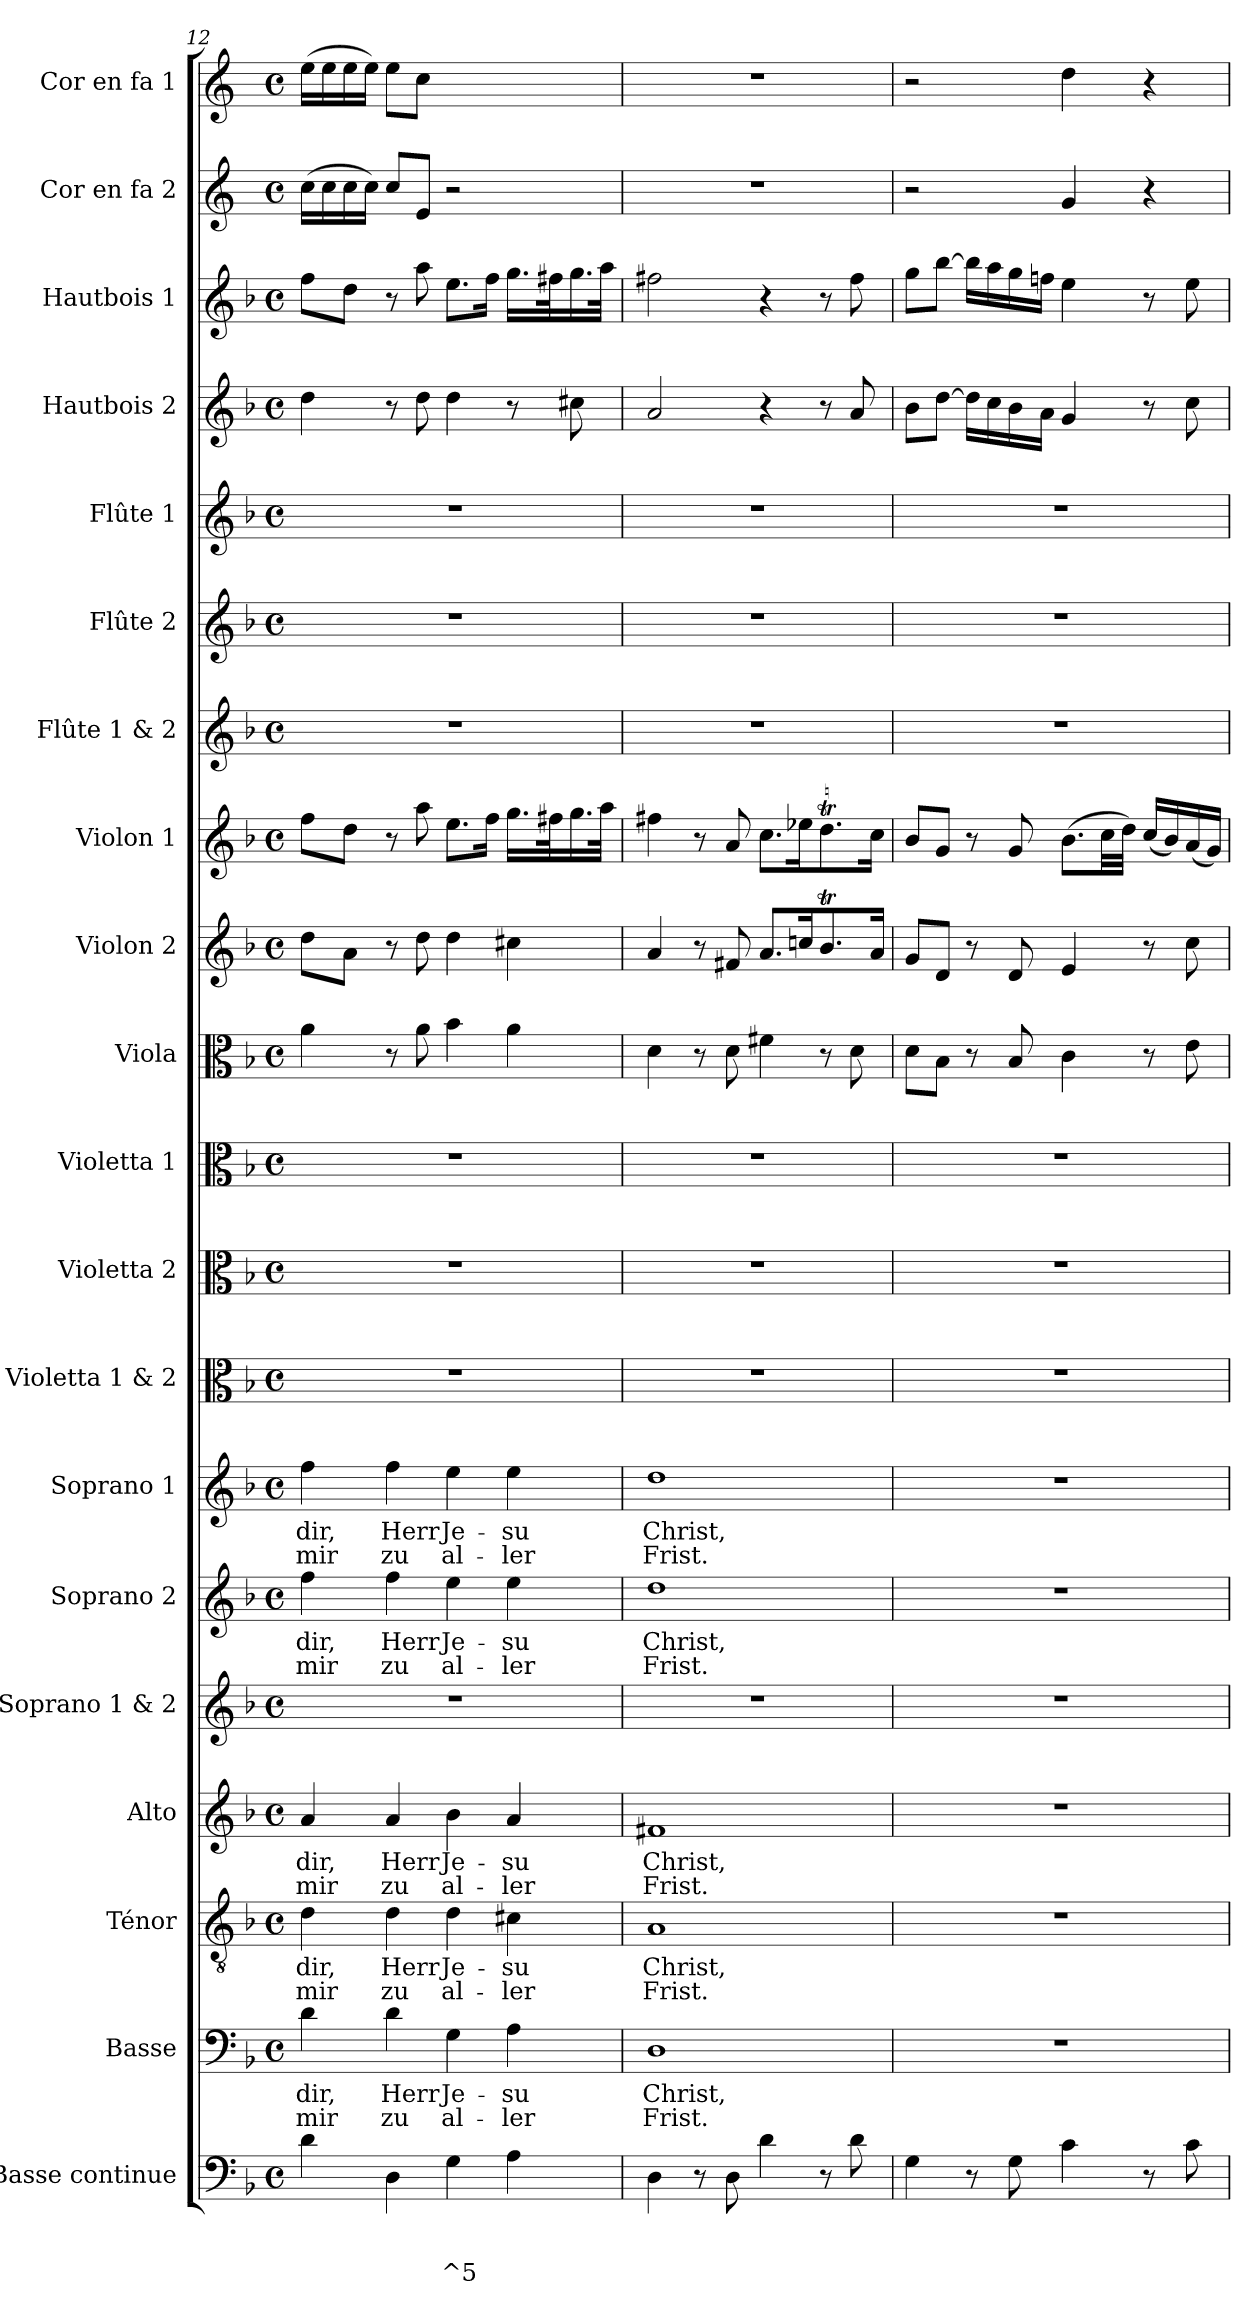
**kern	**text	**text	**text	**kern	**text	**text	**kern	**text	**text	**kern	**text	**text	**kern	**kern	**text	**text	**kern	**text	**text	**kern	**kern	**kern	**kern	**kern	**kern	**kern	**kern	**kern	**kern	**kern	**kern	**kern
*part20	*part20	*part20	*part20	*part19	*part19	*part19	*part18	*part18	*part18	*part17	*part17	*part17	*part16	*part15	*part15	*part15	*part14	*part14	*part14	*part13	*part12	*part11	*part10	*part9	*part8	*part7	*part6	*part5	*part4	*part3	*part2	*part1
*staff20	*staff20	*staff20	*staff20	*staff19	*staff19	*staff19	*staff18	*staff18	*staff18	*staff17	*staff17	*staff17	*staff16	*staff15	*staff15	*staff15	*staff14	*staff14	*staff14	*staff13	*staff12	*staff11	*staff10	*staff9	*staff8	*staff7	*staff6	*staff5	*staff4	*staff3	*staff2	*staff1
*I"Basse continue	*	*	*	*I"Basse	*	*	*I"Ténor	*	*	*I"Alto	*	*	*I"Soprano 1 & 2	*I"Soprano 2	*	*	*I"Soprano 1	*	*	*I"Violetta 1 & 2	*I"Violetta 2	*I"Violetta 1	*I"Viola	*I"Violon 2	*I"Violon 1	*I"Flûte 1 & 2	*I"Flûte 2	*I"Flûte 1	*I"Hautbois 2	*I"Hautbois 1	*I"Cor en fa 2	*I"Cor en fa 1
*I'BC	*	*	*	*I'Bas	*	*	*I'T	*	*	*I'A	*	*	*	*I'S 2	*	*	*I'S 1	*	*	*	*I'Vta 2	*I'Vta 1	*I'Vla	*I'Vln 2	*I'Vln 1	*	*I'Fl 2	*I'Fl 1	*I'Hb 2	*I'Hb 1	*I'Cor 2	*I'Cor 1
*clefF4	*	*	*	*clefF4	*	*	*clefGv2	*	*	*clefG2	*	*	*clefG2	*clefG2	*	*	*clefG2	*	*	*clefC3	*clefC3	*clefC3	*clefC3	*clefG2	*clefG2	*clefG2	*clefG2	*clefG2	*clefG2	*clefG2	*clefG2	*clefG2
*ITrd7c12	*	*	*	*	*	*	*	*	*	*	*	*	*	*	*	*	*	*	*	*	*	*	*	*	*	*	*	*	*	*	*ITrd4c7	*ITrd4c7
*k[b-]	*	*	*	*k[b-]	*	*	*k[b-]	*	*	*k[b-]	*	*	*k[b-]	*k[b-]	*	*	*k[b-]	*	*	*k[b-]	*k[b-]	*k[b-]	*k[b-]	*k[b-]	*k[b-]	*k[b-]	*k[b-]	*k[b-]	*k[b-]	*k[b-]	*k[b-]	*k[b-]
*F:	*	*	*	*F:	*	*	*F:	*	*	*F:	*	*	*F:	*F:	*	*	*F:	*	*	*F:	*F:	*F:	*F:	*F:	*F:	*F:	*F:	*F:	*F:	*F:	*F:	*F:
*M4/4	*	*	*	*M4/4	*	*	*M4/4	*	*	*M4/4	*	*	*M4/4	*M4/4	*	*	*M4/4	*	*	*M4/4	*M4/4	*M4/4	*M4/4	*M4/4	*M4/4	*M4/4	*M4/4	*M4/4	*M4/4	*M4/4	*M4/4	*M4/4
*met(c)	*	*	*	*met(c)	*	*	*met(c)	*	*	*met(c)	*	*	*met(c)	*met(c)	*	*	*met(c)	*	*	*met(c)	*met(c)	*met(c)	*met(c)	*met(c)	*met(c)	*met(c)	*met(c)	*met(c)	*met(c)	*met(c)	*met(c)	*met(c)
=12	=12	=12	=12	=12	=12	=12	=12	=12	=12	=12	=12	=12	=12	=12	=12	=12	=12	=12	=12	=12	=12	=12	=12	=12	=12	=12	=12	=12	=12	=12	=12	=12
!	!	!	!	!	!LO:LY:b	!LO:LY:b	!	!	!	!	!	!	!	!	!	!	!	!	!	!	!	!	!	!	!	!	!	!	!	!	!	!
!	!	!	!	!	!	!	!	!LO:LY:b	!LO:LY:b	!	!	!	!	!	!	!	!	!	!	!	!	!	!	!	!	!	!	!	!	!	!	!
!	!	!	!	!	!	!	!	!	!	!	!LO:LY:b	!LO:LY:b	!	!	!	!	!	!	!	!	!	!	!	!	!	!	!	!	!	!	!	!
!	!	!	!	!	!	!	!	!	!	!	!	!	!	!	!LO:LY:b	!LO:LY:b	!	!	!	!	!	!	!	!	!	!	!	!	!	!	!	!
!	!	!	!	!	!	!	!	!	!	!	!	!	!	!	!	!	!	!LO:LY:b	!LO:LY:b	!	!	!	!	!	!	!	!	!	!	!	!	!
4D\	.	.	.	4d\	dir,	mir	4d\	dir,	mir	4a/	dir,	mir	1r	4ff\	dir,	mir	4ff\	dir,	mir	1r	1r	1r	4a\	8dd\L	8ff\L	1r	1r	1r	4dd\	8ff\L	(>16f\LL	(>16a\LL
.	.	.	.	.	.	.	.	.	.	.	.	.	.	.	.	.	.	.	.	.	.	.	.	.	.	.	.	.	.	.	16f\	16a\
.	.	.	.	.	.	.	.	.	.	.	.	.	.	.	.	.	.	.	.	.	.	.	.	8a\J	8dd\J	.	.	.	.	8dd\J	16f\	16a\
.	.	.	.	.	.	.	.	.	.	.	.	.	.	.	.	.	.	.	.	.	.	.	.	.	.	.	.	.	.	.	16f\JJ)	16a\JJ)
!	!	!	!	!	!LO:LY:b	!LO:LY:b	!	!	!	!	!	!	!	!	!	!	!	!	!	!	!	!	!	!	!	!	!	!	!	!	!	!
!	!	!	!	!	!	!	!	!LO:LY:b	!LO:LY:b	!	!	!	!	!	!	!	!	!	!	!	!	!	!	!	!	!	!	!	!	!	!	!
!	!	!	!	!	!	!	!	!	!	!	!LO:LY:b	!LO:LY:b	!	!	!	!	!	!	!	!	!	!	!	!	!	!	!	!	!	!	!	!
!	!	!	!	!	!	!	!	!	!	!	!	!	!	!	!LO:LY:b	!LO:LY:b	!	!	!	!	!	!	!	!	!	!	!	!	!	!	!	!
!	!	!	!	!	!	!	!	!	!	!	!	!	!	!	!	!	!	!LO:LY:b	!LO:LY:b	!	!	!	!	!	!	!	!	!	!	!	!	!
4DD\	.	.	.	4d\	Herr	zu	4d\	Herr	zu	4a/	Herr	zu	.	4ff\	Herr	zu	4ff\	Herr	zu	.	.	.	8r	8r	8r	.	.	.	8r	8r	8f/L	8a\L
.	.	.	.	.	.	.	.	.	.	.	.	.	.	.	.	.	.	.	.	.	.	.	8a\	8dd\	8aa\	.	.	.	8dd\	8aa\	8A/J	8f\J
!	!	!	!LO:LY:b	!	!	!	!	!	!	!	!	!	!	!	!	!	!	!	!	!	!	!	!	!	!	!	!	!	!	!	!	!
!	!	!	!	!	!LO:LY:b	!LO:LY:b	!	!	!	!	!	!	!	!	!	!	!	!	!	!	!	!	!	!	!	!	!	!	!	!	!	!
!	!	!	!	!	!	!	!	!LO:LY:b	!LO:LY:b	!	!	!	!	!	!	!	!	!	!	!	!	!	!	!	!	!	!	!	!	!	!	!
!	!	!	!	!	!	!	!	!	!	!	!LO:LY:b	!LO:LY:b	!	!	!	!	!	!	!	!	!	!	!	!	!	!	!	!	!	!	!	!
!	!	!	!	!	!	!	!	!	!	!	!	!	!	!	!LO:LY:b	!LO:LY:b	!	!	!	!	!	!	!	!	!	!	!	!	!	!	!	!
!	!	!	!	!	!	!	!	!	!	!	!	!	!	!	!	!	!	!LO:LY:b	!LO:LY:b	!	!	!	!	!	!	!	!	!	!	!	!	!
4GG\	.	.	^5	4G\	Je-	al-	4d\	Je-	al-	4b-\	Je-	al-	.	4ee\	Je-	al-	4ee\	Je-	al-	.	.	.	4b-\	4dd\	8.ee\L	.	.	.	4dd\	8.ee\L	2r	2ryy
.	.	.	.	.	.	.	.	.	.	.	.	.	.	.	.	.	.	.	.	.	.	.	.	.	16ff\Jk	.	.	.	.	16ff\Jk	.	.
!	!	!	!	!	!LO:LY:b	!LO:LY:b	!	!	!	!	!	!	!	!	!	!	!	!	!	!	!	!	!	!	!	!	!	!	!	!	!	!
!	!	!	!	!	!	!	!	!LO:LY:b	!LO:LY:b	!	!	!	!	!	!	!	!	!	!	!	!	!	!	!	!	!	!	!	!	!	!	!
!	!	!	!	!	!	!	!	!	!	!	!LO:LY:b	!LO:LY:b	!	!	!	!	!	!	!	!	!	!	!	!	!	!	!	!	!	!	!	!
!	!	!	!	!	!	!	!	!	!	!	!	!	!	!	!LO:LY:b	!LO:LY:b	!	!	!	!	!	!	!	!	!	!	!	!	!	!	!	!
!	!	!	!	!	!	!	!	!	!	!	!	!	!	!	!	!	!	!LO:LY:b	!LO:LY:b	!	!	!	!	!	!	!	!	!	!	!	!	!
4AA\	.	.	.	4A\	-su	-ler	4c#X\	-su	-ler	4a/	-su	-ler	.	4ee\	-su	-ler	4ee\	-su	-ler	.	.	.	4a\	4cc#X\	16.gg\LL	.	.	.	8r	16.gg\LL	.	.
.	.	.	.	.	.	.	.	.	.	.	.	.	.	.	.	.	.	.	.	.	.	.	.	.	32ff#X\k	.	.	.	.	32ff#X\k	.	.
.	.	.	.	.	.	.	.	.	.	.	.	.	.	.	.	.	.	.	.	.	.	.	.	.	16.gg\	.	.	.	8cc#X\	16.gg\	.	.
.	.	.	.	.	.	.	.	.	.	.	.	.	.	.	.	.	.	.	.	.	.	.	.	.	32aa\JJk	.	.	.	.	32aa\JJk	.	.
!!LO:PB:g=z
=13	=13	=13	=13	=13	=13	=13	=13	=13	=13	=13	=13	=13	=13	=13	=13	=13	=13	=13	=13	=13	=13	=13	=13	=13	=13	=13	=13	=13	=13	=13	=13	=13
!	!	!	!	!	!LO:LY:b	!LO:LY:b	!	!	!	!	!	!	!	!	!	!	!	!	!	!	!	!	!	!	!	!	!	!	!	!	!	!
!	!	!	!	!	!	!	!	!LO:LY:b	!LO:LY:b	!	!	!	!	!	!	!	!	!	!	!	!	!	!	!	!	!	!	!	!	!	!	!
!	!	!	!	!	!	!	!	!	!	!	!LO:LY:b	!LO:LY:b	!	!	!	!	!	!	!	!	!	!	!	!	!	!	!	!	!	!	!	!
!	!	!	!	!	!	!	!	!	!	!	!	!	!	!	!LO:LY:b	!LO:LY:b	!	!	!	!	!	!	!	!	!	!	!	!	!	!	!	!
!	!	!	!	!	!	!	!	!	!	!	!	!	!	!	!	!	!	!LO:LY:b	!LO:LY:b	!	!	!	!	!	!	!	!	!	!	!	!	!
4DD\	.	.	.	1D	Christ,	Frist.	1A	Christ,	Frist.	1f#X	Christ,	Frist.	1r	1dd	Christ,	Frist.	1dd	Christ,	Frist.	1r	1r	1r	4d\	4a/	4ff#X\	1r	1r	1r	2a/	2ff#X\	1r	1r
8r	.	.	.	.	.	.	.	.	.	.	.	.	.	.	.	.	.	.	.	.	.	.	8r	8r	8r	.	.	.	.	.	.	.
8DD\	.	.	.	.	.	.	.	.	.	.	.	.	.	.	.	.	.	.	.	.	.	.	8d\	8f#X/	8a/	.	.	.	.	.	.	.
4D\	.	.	.	.	.	.	.	.	.	.	.	.	.	.	.	.	.	.	.	.	.	.	4f#X\	8.a/L	8.cc\L	.	.	.	4r	4r	.	.
.	.	.	.	.	.	.	.	.	.	.	.	.	.	.	.	.	.	.	.	.	.	.	.	16ccni/k	16ee-X\k	.	.	.	.	.	.	.
8r	.	.	.	.	.	.	.	.	.	.	.	.	.	.	.	.	.	.	.	.	.	.	8r	8.b-T/	8.ddT\	.	.	.	8r	8r	.	.
8D\	.	.	.	.	.	.	.	.	.	.	.	.	.	.	.	.	.	.	.	.	.	.	8d\	.	.	.	.	.	8a/	8ff#\	.	.
.	.	.	.	.	.	.	.	.	.	.	.	.	.	.	.	.	.	.	.	.	.	.	.	16a/Jk	16cc\Jk	.	.	.	.	.	.	.
=14	=14	=14	=14	=14	=14	=14	=14	=14	=14	=14	=14	=14	=14	=14	=14	=14	=14	=14	=14	=14	=14	=14	=14	=14	=14	=14	=14	=14	=14	=14	=14	=14
4GG\	.	.	.	1r	.	.	1r	.	.	1r	.	.	1r	1r	.	.	1r	.	.	1r	1r	1r	8d\L	8g/L	8b-/L	1r	1r	1r	8b-\L	8gg\L	2r	2r
.	.	.	.	.	.	.	.	.	.	.	.	.	.	.	.	.	.	.	.	.	.	.	8B-\J	8d/J	8g/J	.	.	.	[8dd\J	[8bb-\J	.	.
8r	.	.	.	.	.	.	.	.	.	.	.	.	.	.	.	.	.	.	.	.	.	.	8r	8r	8r	.	.	.	16dd\LL]	16bb-\LL]	.	.
.	.	.	.	.	.	.	.	.	.	.	.	.	.	.	.	.	.	.	.	.	.	.	.	.	.	.	.	.	16cc\	16aa\	.	.
8GG\	.	.	.	.	.	.	.	.	.	.	.	.	.	.	.	.	.	.	.	.	.	.	8B-/	8d/	8g/	.	.	.	16b-\	16gg\	.	.
.	.	.	.	.	.	.	.	.	.	.	.	.	.	.	.	.	.	.	.	.	.	.	.	.	.	.	.	.	16a\JJ	16ffni\JJ	.	.
4C\	.	.	.	.	.	.	.	.	.	.	.	.	.	.	.	.	.	.	.	.	.	.	4c\	4e/	(>8.b-\L	.	.	.	4g/	4ee\	4c/	4g\
.	.	.	.	.	.	.	.	.	.	.	.	.	.	.	.	.	.	.	.	.	.	.	.	.	32cc!\LL	.	.	.	.	.	.	.
.	.	.	.	.	.	.	.	.	.	.	.	.	.	.	.	.	.	.	.	.	.	.	.	.	32dd!\JJJ)	.	.	.	.	.	.	.
8r	.	.	.	.	.	.	.	.	.	.	.	.	.	.	.	.	.	.	.	.	.	.	8r	8r	(<16cc/LL	.	.	.	8r	8r	4r	4r
.	.	.	.	.	.	.	.	.	.	.	.	.	.	.	.	.	.	.	.	.	.	.	.	.	16b-/)	.	.	.	.	.	.	.
8C\	.	.	.	.	.	.	.	.	.	.	.	.	.	.	.	.	.	.	.	.	.	.	8e\	8cc\	(<16a/	.	.	.	8cc\	8ee\	.	.
.	.	.	.	.	.	.	.	.	.	.	.	.	.	.	.	.	.	.	.	.	.	.	.	.	16g/JJ)	.	.	.	.	.	.	.
=	=	=	=	=	=	=	=	=	=	=	=	=	=	=	=	=	=	=	=	=	=	=	=	=	=	=	=	=	=	=	=	=
*-	*-	*-	*-	*-	*-	*-	*-	*-	*-	*-	*-	*-	*-	*-	*-	*-	*-	*-	*-	*-	*-	*-	*-	*-	*-	*-	*-	*-	*-	*-	*-	*-
